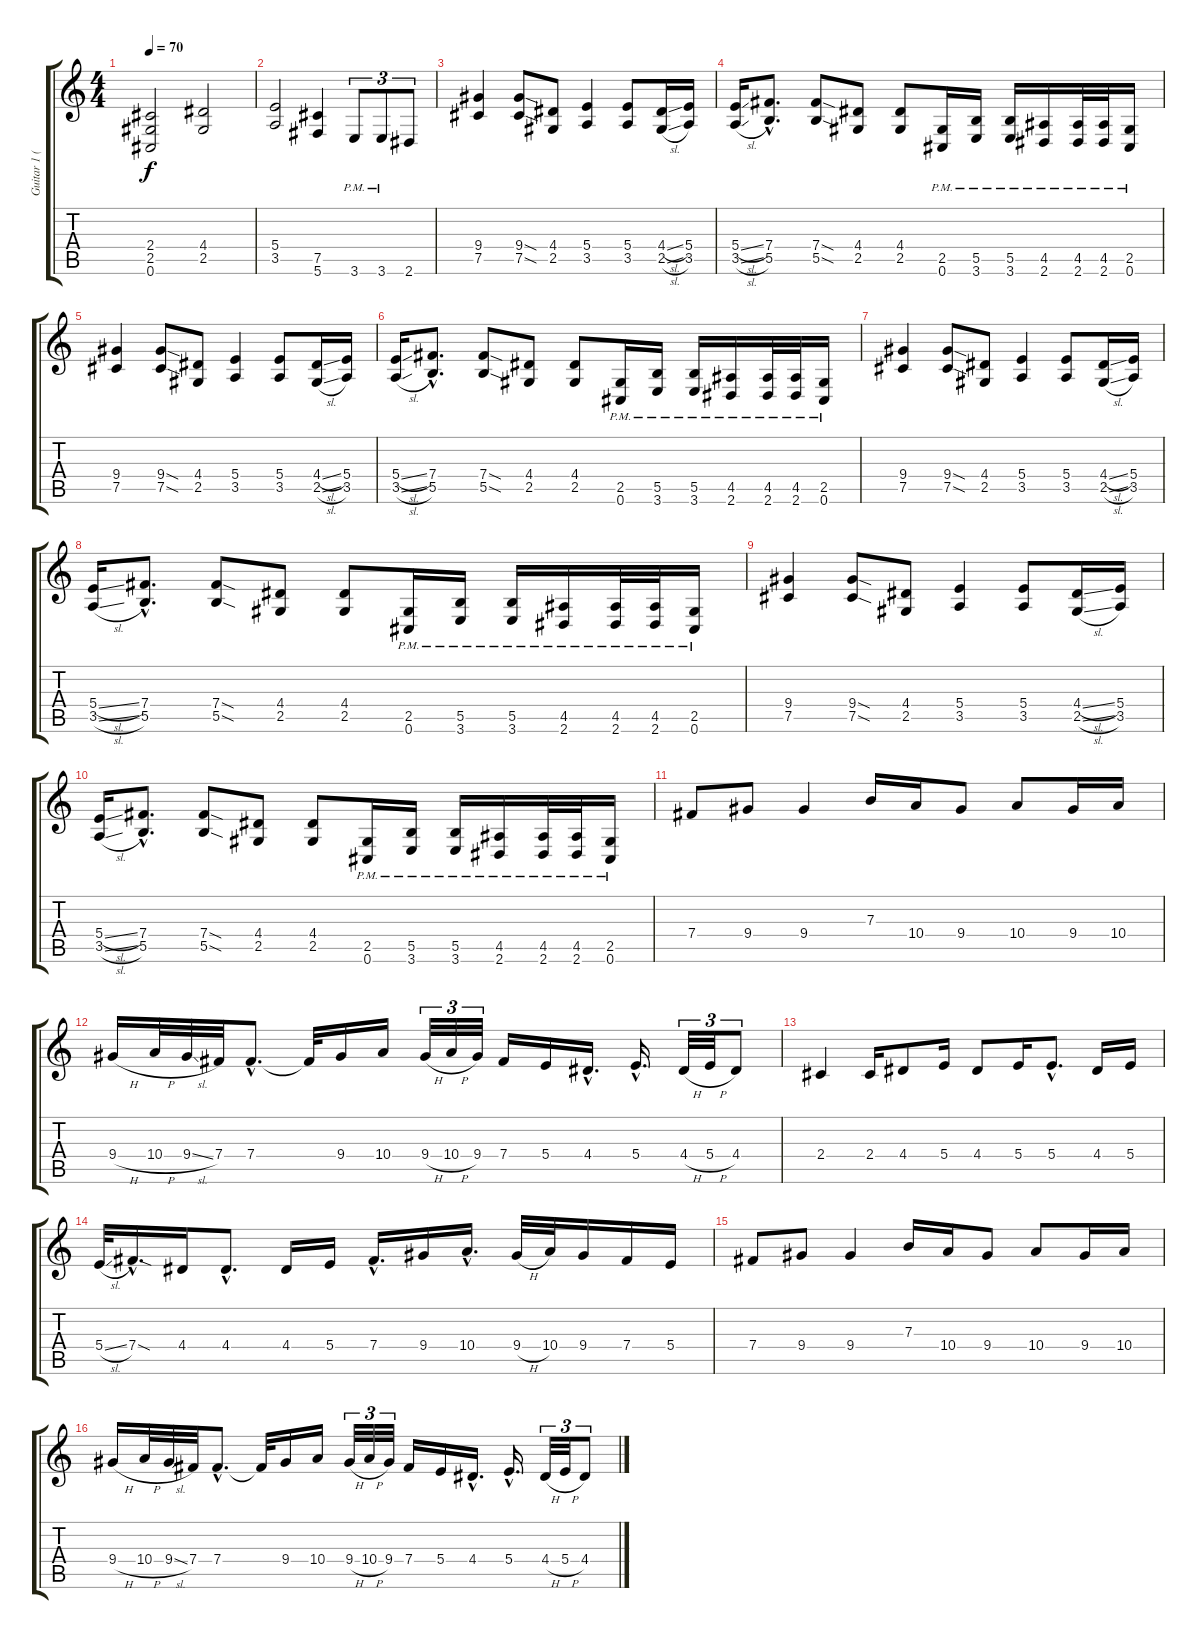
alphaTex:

\track ("Guitar 1 (Distortion)" "Guitar 1 (") {instrument distortionguitar}
\staff {score tabs}
\tuning (Db4 Ab3 E3 B2 Gb2 Db2) {hide}
\ts (4 4)
\tempo 70
\clef g2
\ks c
(2.4 2.5 0.6).2{dy f} (4.4 2.5).2 |
(5.4 3.5).2 (7.5 5.6).4 3.6{pm}.8{tu (3 2)} 3.6{pm}.8{tu (3 2)} 2.6.8{tu (3 2)} |
(9.4 7.5).4 (9.4{sod} 7.5{sod}).8 (4.4 2.5).8 (5.4 3.5).4 (5.4 3.5).8 (4.4{sl} 2.5{sl}).16 (5.4 3.5).16 |
(5.4{sl} 3.5{sl}).16 (7.4{hac} 5.5{hac}).8{d} (7.4{sod} 5.5{sod}).8 (4.4 2.5).8 (4.4 2.5).8 (2.5{pm} 0.6{pm}).16 (5.5{pm} 3.6{pm}).16 (5.5{pm} 3.6{pm}).16 (4.5{pm} 2.6{pm}).16 (4.5{pm} 2.6{pm}).32 (4.5{pm} 2.6{pm}).32 (2.5{pm} 0.6{pm}).16 |
(9.4 7.5).4 (9.4{sod} 7.5{sod}).8 (4.4 2.5).8 (5.4 3.5).4 (5.4 3.5).8 (4.4{sl} 2.5{sl}).16 (5.4 3.5).16 |
(5.4{sl} 3.5{sl}).16 (7.4{hac} 5.5{hac}).8{d} (7.4{sod} 5.5{sod}).8 (4.4 2.5).8 (4.4 2.5).8 (2.5{pm} 0.6{pm}).16 (5.5{pm} 3.6{pm}).16 (5.5{pm} 3.6{pm}).16 (4.5{pm} 2.6{pm}).16 (4.5{pm} 2.6{pm}).32 (4.5{pm} 2.6{pm}).32 (2.5{pm} 0.6{pm}).16 |
(9.4 7.5).4 (9.4{sod} 7.5{sod}).8 (4.4 2.5).8 (5.4 3.5).4 (5.4 3.5).8 (4.4{sl} 2.5{sl}).16 (5.4 3.5).16 |
(5.4{sl} 3.5{sl}).16 (7.4{hac} 5.5{hac}).8{d} (7.4{sod} 5.5{sod}).8 (4.4 2.5).8 (4.4 2.5).8 (2.5{pm} 0.6{pm}).16 (5.5{pm} 3.6{pm}).16 (5.5{pm} 3.6{pm}).16 (4.5{pm} 2.6{pm}).16 (4.5{pm} 2.6{pm}).32 (4.5{pm} 2.6{pm}).32 (2.5{pm} 0.6{pm}).16 |
(9.4 7.5).4 (9.4{sod} 7.5{sod}).8 (4.4 2.5).8 (5.4 3.5).4 (5.4 3.5).8 (4.4{sl} 2.5{sl}).16 (5.4 3.5).16 |
(5.4{sl} 3.5{sl}).16 (7.4{hac} 5.5{hac}).8{d} (7.4{sod} 5.5{sod}).8 (4.4 2.5).8 (4.4 2.5).8 (2.5{pm} 0.6{pm}).16 (5.5{pm} 3.6{pm}).16 (5.5{pm} 3.6{pm}).16 (4.5{pm} 2.6{pm}).16 (4.5{pm} 2.6{pm}).32 (4.5{pm} 2.6{pm}).32 (2.5{pm} 0.6{pm}).16 |
7.4.8 9.4.8 9.4.4 7.3.16 10.4.16 9.4.8 10.4.8 9.4.16 10.4.16 |
9.4{h}.16 10.4{h}.32 9.4{sl}.32 7.4.32 7.4{hac}.8{d} 7.4{t}.32 9.4.16 10.4.16 9.4{h}.32{tu (3 2)} 10.4{h}.32{tu (3 2)} 9.4.32{tu (3 2)} 7.4.16 5.4.16 4.4{hac}.16{d} 5.4{hac}.16{d} 4.4{h}.32{tu (3 2)} 5.4{h}.32{tu (3 2)} 4.4.8{tu (3 2)} |
2.4.4 2.4.16 4.4.8 5.4.16 4.4.8 5.4.16 5.4{hac}.8{d} 4.4.16 5.4.16 |
5.4{sl}.32 7.4{sod hac}.16{d} 4.4.16 4.4{hac}.8{d} 4.4.16 5.4.16 7.4{hac}.16{d} 9.4.16 10.4{hac}.16{d} 9.4{h}.32 10.4.32 9.4.16 7.4.16 5.4.16 |
7.4.8 9.4.8 9.4.4 7.3.16 10.4.16 9.4.8 10.4.8 9.4.16 10.4.16 |
9.4{h}.16 10.4{h}.32 9.4{sl}.32 7.4.32 7.4{hac}.8{d} 7.4{t}.32 9.4.16 10.4.16 9.4{h}.32{tu (3 2)} 10.4{h}.32{tu (3 2)} 9.4.32{tu (3 2)} 7.4.16 5.4.16 4.4{hac}.16{d} 5.4{hac}.16{d} 4.4{h}.32{tu (3 2)} 5.4{h}.32{tu (3 2)} 4.4.8{tu (3 2)}
